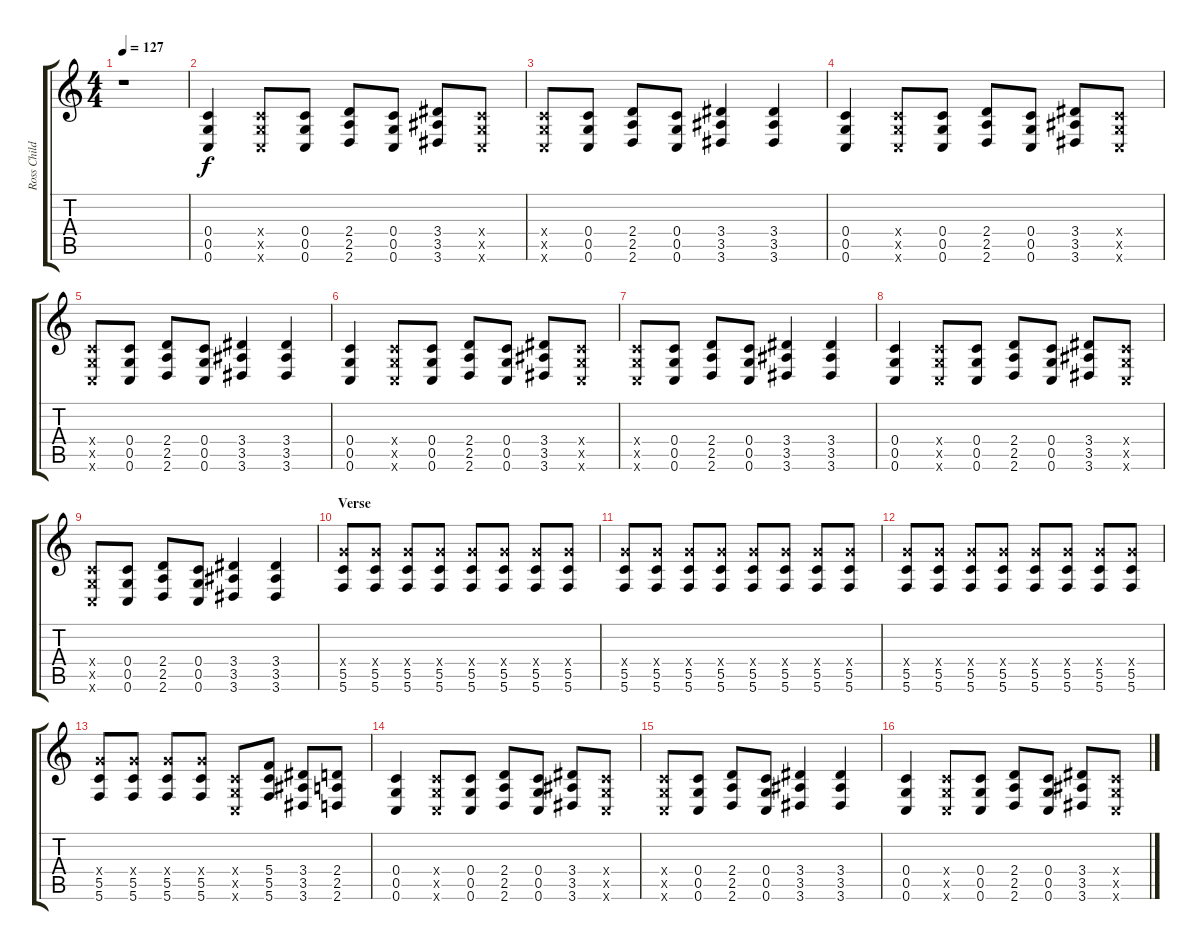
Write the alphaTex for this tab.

\track ("Ross Childress" "Ross Child") {instrument distortionguitar}
\staff {score tabs}
\tuning (D4 A3 F3 C3 G2 C2) {hide}
\ts (4 4)
\tempo 127
\clef g2
\ks c
r.1{dy f instrument distortionguitar} |
(0.4 0.5 0.6).4 (0.4{x} 0.5{x} 0.6{x}).8 (0.4 0.5 0.6).8 (2.4 2.5 2.6).8 (0.4 0.5 0.6).8 (3.4 3.5 3.6).8 (0.4{x} 0.5{x} 0.6{x}).8 |
(0.4{x} 0.5{x} 0.6{x}).8 (0.4 0.5 0.6).8 (2.4 2.5 2.6).8 (0.4 0.5 0.6).8 (3.4 3.5 3.6).4 (3.4 3.5 3.6).4 |
(0.4 0.5 0.6).4 (0.4{x} 0.5{x} 0.6{x}).8 (0.4 0.5 0.6).8 (2.4 2.5 2.6).8 (0.4 0.5 0.6).8 (3.4 3.5 3.6).8 (0.4{x} 0.5{x} 0.6{x}).8 |
(0.4{x} 0.5{x} 0.6{x}).8 (0.4 0.5 0.6).8 (2.4 2.5 2.6).8 (0.4 0.5 0.6).8 (3.4 3.5 3.6).4 (3.4 3.5 3.6).4 |
(0.4 0.5 0.6).4 (0.4{x} 0.5{x} 0.6{x}).8 (0.4 0.5 0.6).8 (2.4 2.5 2.6).8 (0.4 0.5 0.6).8 (3.4 3.5 3.6).8 (0.4{x} 0.5{x} 0.6{x}).8 |
(0.4{x} 0.5{x} 0.6{x}).8 (0.4 0.5 0.6).8 (2.4 2.5 2.6).8 (0.4 0.5 0.6).8 (3.4 3.5 3.6).4 (3.4 3.5 3.6).4 |
(0.4 0.5 0.6).4 (0.4{x} 0.5{x} 0.6{x}).8 (0.4 0.5 0.6).8 (2.4 2.5 2.6).8 (0.4 0.5 0.6).8 (3.4 3.5 3.6).8 (0.4{x} 0.5{x} 0.6{x}).8 |
(0.4{x} 0.5{x} 0.6{x}).8 (0.4 0.5 0.6).8 (2.4 2.5 2.6).8 (0.4 0.5 0.6).8 (3.4 3.5 3.6).4 (3.4 3.5 3.6).4 |
\section ("" "Verse")
(7.4{x} 5.5 5.6).8 (7.4{x} 5.5 5.6).8 (7.4{x} 5.5 5.6).8 (7.4{x} 5.5 5.6).8 (7.4{x} 5.5 5.6).8 (7.4{x} 5.5 5.6).8 (7.4{x} 5.5 5.6).8 (7.4{x} 5.5 5.6).8 |
(7.4{x} 5.5 5.6).8 (7.4{x} 5.5 5.6).8 (7.4{x} 5.5 5.6).8 (7.4{x} 5.5 5.6).8 (7.4{x} 5.5 5.6).8 (7.4{x} 5.5 5.6).8 (7.4{x} 5.5 5.6).8 (7.4{x} 5.5 5.6).8 |
(7.4{x} 5.5 5.6).8 (7.4{x} 5.5 5.6).8 (7.4{x} 5.5 5.6).8 (7.4{x} 5.5 5.6).8 (7.4{x} 5.5 5.6).8 (7.4{x} 5.5 5.6).8 (7.4{x} 5.5 5.6).8 (7.4{x} 5.5 5.6).8 |
(7.4{x} 5.5 5.6).8 (7.4{x} 5.5 5.6).8 (7.4{x} 5.5 5.6).8 (7.4{x} 5.5 5.6).8 (0.4{x} 0.5{x} 0.6{x}).8 (5.4 5.5 5.6).8 (3.4 3.5 3.6).8 (2.4 2.5 2.6).8 |
(0.4 0.5 0.6).4 (0.4{x} 0.5{x} 0.6{x}).8 (0.4 0.5 0.6).8 (2.4 2.5 2.6).8 (0.4 0.5 0.6).8 (3.4 3.5 3.6).8 (0.4{x} 0.5{x} 0.6{x}).8 |
(0.4{x} 0.5{x} 0.6{x}).8 (0.4 0.5 0.6).8 (2.4 2.5 2.6).8 (0.4 0.5 0.6).8 (3.4 3.5 3.6).4 (3.4 3.5 3.6).4 |
(0.4 0.5 0.6).4 (0.4{x} 0.5{x} 0.6{x}).8 (0.4 0.5 0.6).8 (2.4 2.5 2.6).8 (0.4 0.5 0.6).8 (3.4 3.5 3.6).8 (0.4{x} 0.5{x} 0.6{x}).8
